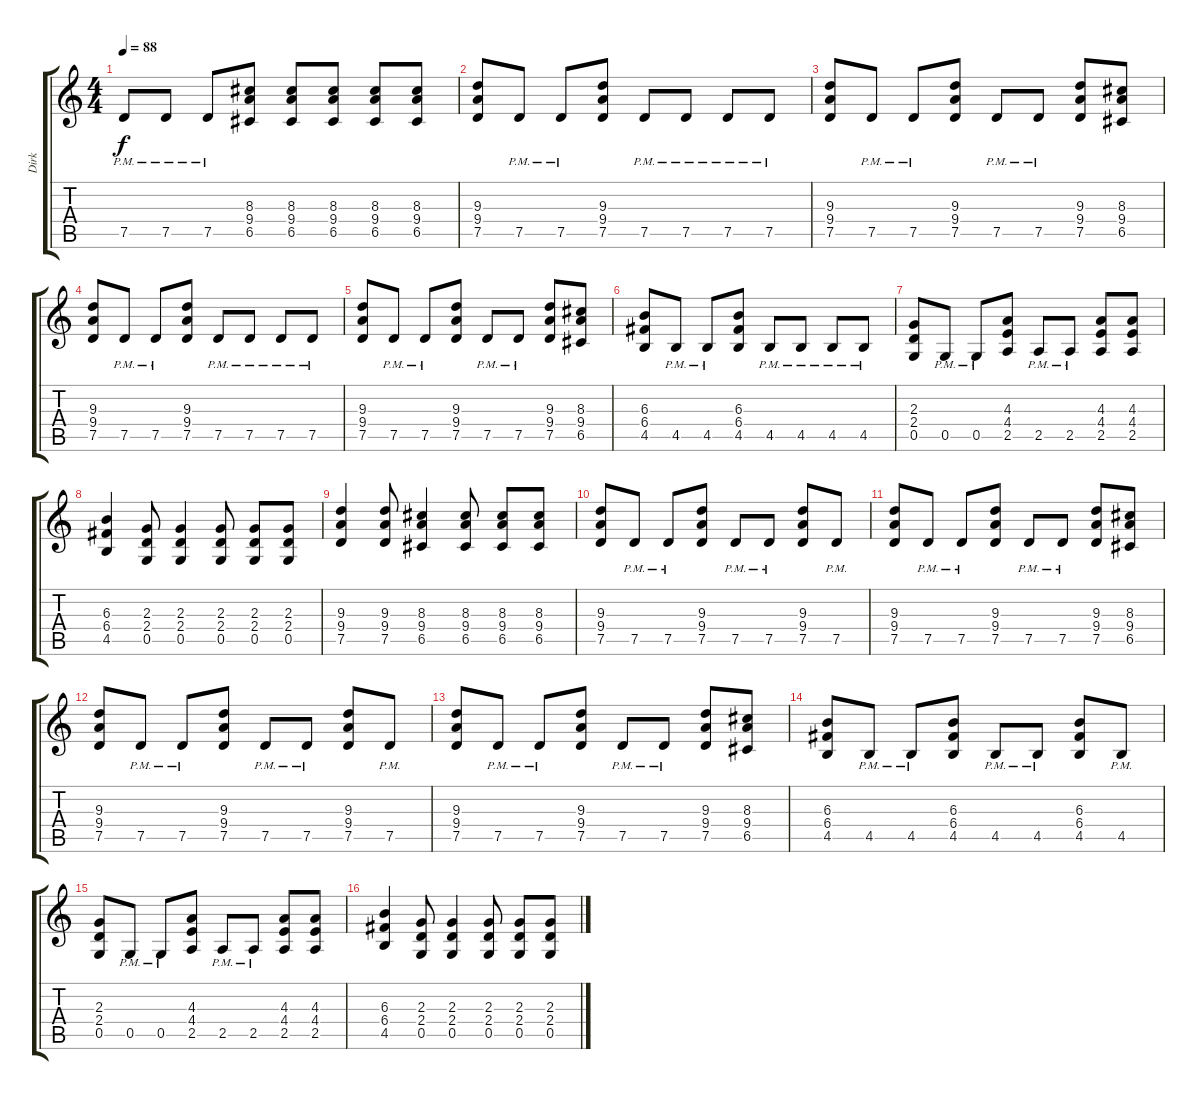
\track ("Dirk" "Dirk") {instrument overdrivenguitar}
\staff {score tabs}
\tuning (D4 A3 F3 C3 G2 D2) {hide}
\ts (4 4)
\tempo 88
\clef g2
\ks c
7.5{pm}.8{dy f} 7.5{pm}.8 7.5{pm}.8 (8.3 9.4 6.5).8 (8.3 9.4 6.5).8 (8.3 9.4 6.5).8 (8.3 9.4 6.5).8 (8.3 9.4 6.5).8 |
(9.3 9.4 7.5).8 7.5{pm}.8 7.5{pm}.8 (9.3 9.4 7.5).8 7.5{pm}.8 7.5{pm}.8 7.5{pm}.8 7.5{pm}.8 |
(9.3 9.4 7.5).8 7.5{pm}.8 7.5{pm}.8 (9.3 9.4 7.5).8 7.5{pm}.8 7.5{pm}.8 (9.3 9.4 7.5).8 (8.3 9.4 6.5).8 |
(9.3 9.4 7.5).8 7.5{pm}.8 7.5{pm}.8 (9.3 9.4 7.5).8 7.5{pm}.8 7.5{pm}.8 7.5{pm}.8 7.5{pm}.8 |
(9.3 9.4 7.5).8 7.5{pm}.8 7.5{pm}.8 (9.3 9.4 7.5).8 7.5{pm}.8 7.5{pm}.8 (9.3 9.4 7.5).8 (8.3 9.4 6.5).8 |
(6.3 6.4 4.5).8 4.5{pm}.8 4.5{pm}.8 (6.3 6.4 4.5).8 4.5{pm}.8 4.5{pm}.8 4.5{pm}.8 4.5{pm}.8 |
(2.3 2.4 0.5).8 0.5{pm}.8 0.5{pm}.8 (4.3 4.4 2.5).8 2.5{pm}.8 2.5{pm}.8 (4.3 4.4 2.5).8 (4.3 4.4 2.5).8 |
(6.3 6.4 4.5).4 (2.3 2.4 0.5).8 (2.3 2.4 0.5).4 (2.3 2.4 0.5).8 (2.3 2.4 0.5).8 (2.3 2.4 0.5).8 |
(9.3 9.4 7.5).4 (9.3 9.4 7.5).8 (8.3 9.4 6.5).4 (8.3 9.4 6.5).8 (8.3 9.4 6.5).8 (8.3 9.4 6.5).8 |
(9.3 9.4 7.5).8 7.5{pm}.8 7.5{pm}.8 (9.3 9.4 7.5).8 7.5{pm}.8 7.5{pm}.8 (9.3 9.4 7.5).8 7.5{pm}.8 |
(9.3 9.4 7.5).8 7.5{pm}.8 7.5{pm}.8 (9.3 9.4 7.5).8 7.5{pm}.8 7.5{pm}.8 (9.3 9.4 7.5).8 (8.3 9.4 6.5).8 |
(9.3 9.4 7.5).8 7.5{pm}.8 7.5{pm}.8 (9.3 9.4 7.5).8 7.5{pm}.8 7.5{pm}.8 (9.3 9.4 7.5).8 7.5{pm}.8 |
(9.3 9.4 7.5).8 7.5{pm}.8 7.5{pm}.8 (9.3 9.4 7.5).8 7.5{pm}.8 7.5{pm}.8 (9.3 9.4 7.5).8 (8.3 9.4 6.5).8 |
(6.3 6.4 4.5).8 4.5{pm}.8 4.5{pm}.8 (6.3 6.4 4.5).8 4.5{pm}.8 4.5{pm}.8 (6.3 6.4 4.5).8 4.5{pm}.8 |
(2.3 2.4 0.5).8 0.5{pm}.8 0.5{pm}.8 (4.3 4.4 2.5).8 2.5{pm}.8 2.5{pm}.8 (4.3 4.4 2.5).8 (4.3 4.4 2.5).8 |
(6.3 6.4 4.5).4 (2.3 2.4 0.5).8 (2.3 2.4 0.5).4 (2.3 2.4 0.5).8 (2.3 2.4 0.5).8 (2.3 2.4 0.5).8
